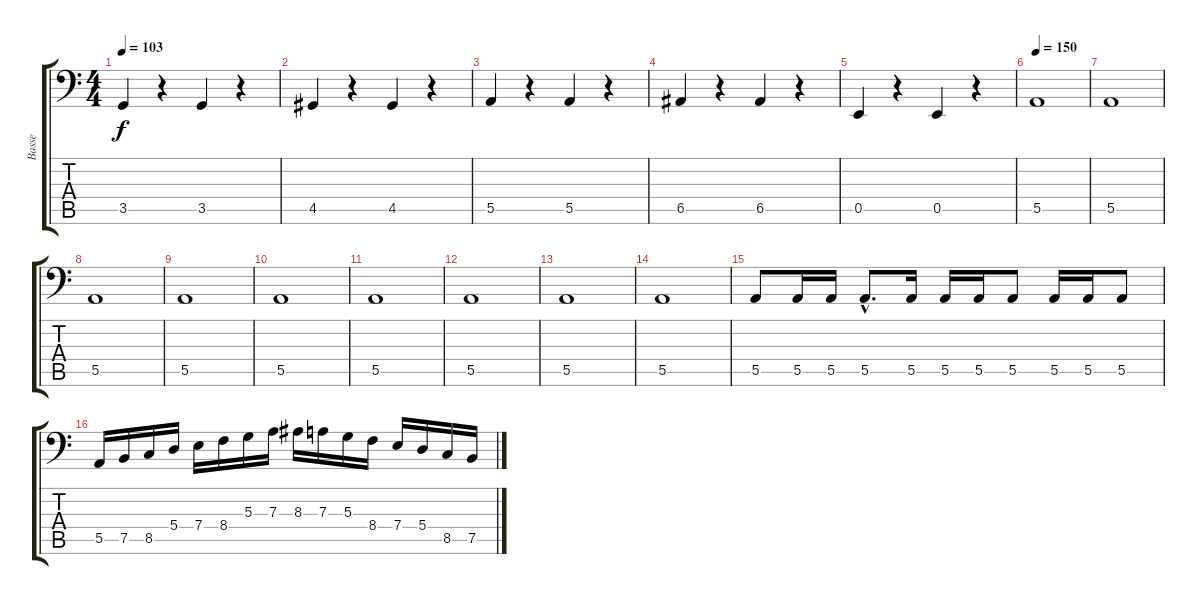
\track ("Basse" "Basse") {instrument electricbassfinger}
\staff {score tabs}
\tuning (C3 G2 D2 A1 E1 B0) {hide}
\ts (4 4)
\tempo 103
\clef f4
\ks c
3.5.4{dy f} r.4 3.5.4 r.4 |
4.5.4 r.4 4.5.4 r.4 |
5.5.4 r.4 5.5.4 r.4 |
6.5.4 r.4 6.5.4 r.4 |
0.5.4 r.4 0.5.4 r.4 |
\tempo 150
5.5.1 |
5.5.1 |
5.5.1 |
5.5.1 |
5.5.1 |
5.5.1 |
5.5.1 |
5.5.1 |
5.5.1 |
5.5.8 5.5.16 5.5.16 5.5{hac}.8{d} 5.5.16 5.5.16 5.5.16 5.5.8 5.5.16 5.5.16 5.5.8 |
5.5.16 7.5.16 8.5.16 5.4.16 7.4.16 8.4.16 5.3.16 7.3.16 8.3.16 7.3.16 5.3.16 8.4.16 7.4.16 5.4.16 8.5.16 7.5.16
